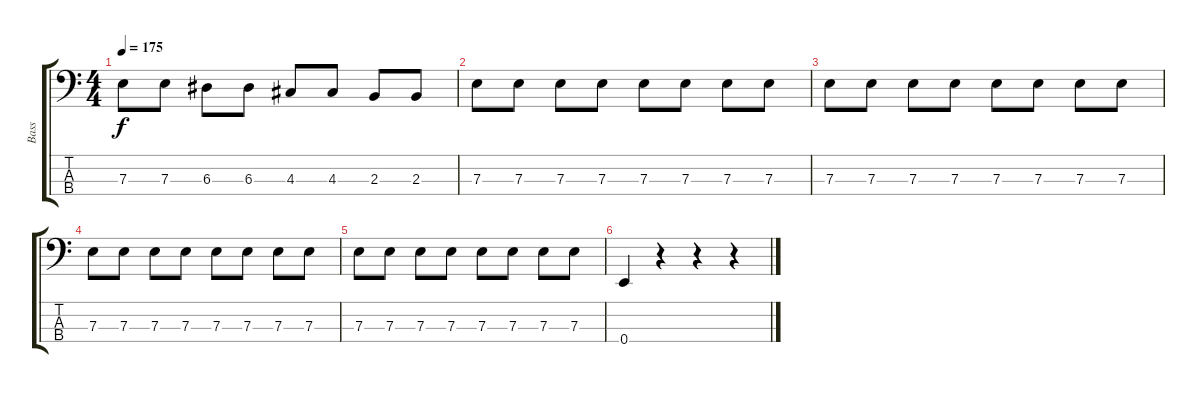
\track ("Bass" "Bass") {instrument electricbasspick}
\staff {score tabs}
\tuning (G2 D2 A1 E1) {hide}
\ts (4 4)
\tempo 175
\clef f4
\ks c
7.3.8{dy f} 7.3.8 6.3.8 6.3.8 4.3.8 4.3.8 2.3.8 2.3.8 |
7.3.8 7.3.8 7.3.8 7.3.8 7.3.8 7.3.8 7.3.8 7.3.8 |
7.3.8 7.3.8 7.3.8 7.3.8 7.3.8 7.3.8 7.3.8 7.3.8 |
7.3.8 7.3.8 7.3.8 7.3.8 7.3.8 7.3.8 7.3.8 7.3.8 |
7.3.8 7.3.8 7.3.8 7.3.8 7.3.8 7.3.8 7.3.8 7.3.8 |
0.4.4 r.4 r.4 r.4
